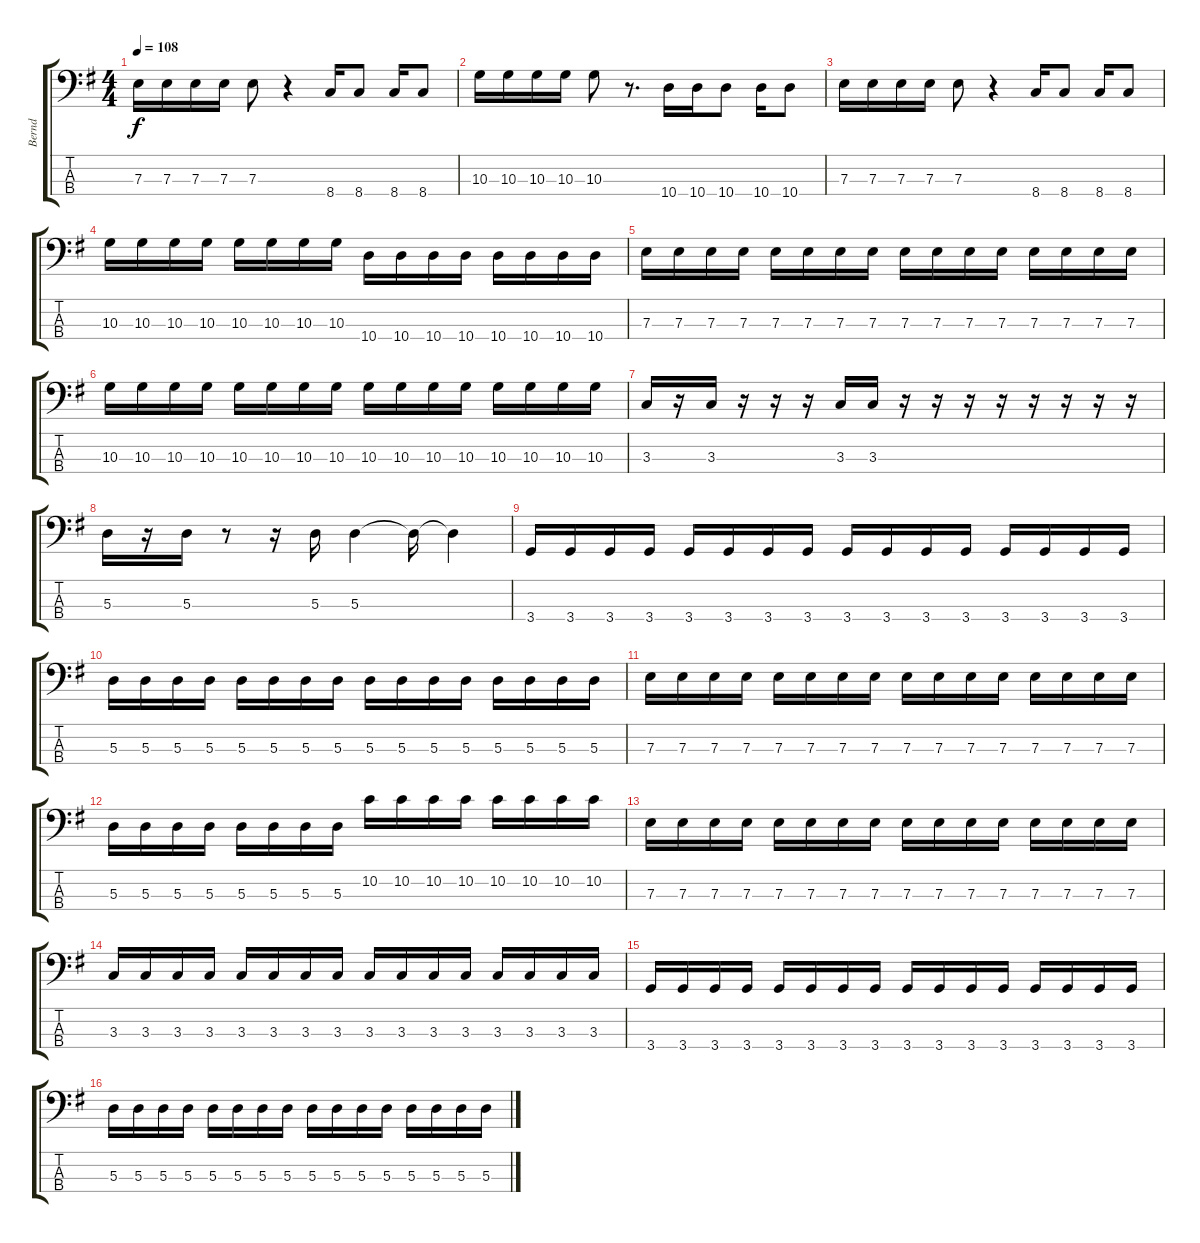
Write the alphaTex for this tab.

\track ("Bernd" "Bernd") {instrument electricbassfinger}
\staff {score tabs}
\tuning (G2 D2 A1 E1) {hide}
\ts (4 4)
\tempo 108
\clef f4
\ks g
7.3.16{dy f} 7.3.16 7.3.16 7.3.16 7.3.8 r.4 8.4.16 8.4.8 8.4.16 8.4.8 |
10.3.16 10.3.16 10.3.16 10.3.16 10.3.8 r.8{d} 10.4.16 10.4.16 10.4.8 10.4.16 10.4.8 |
7.3.16 7.3.16 7.3.16 7.3.16 7.3.8 r.4 8.4.16 8.4.8 8.4.16 8.4.8 |
10.3.16 10.3.16 10.3.16 10.3.16 10.3.16 10.3.16 10.3.16 10.3.16 10.4.16 10.4.16 10.4.16 10.4.16 10.4.16 10.4.16 10.4.16 10.4.16 |
7.3.16 7.3.16 7.3.16 7.3.16 7.3.16 7.3.16 7.3.16 7.3.16 7.3.16 7.3.16 7.3.16 7.3.16 7.3.16 7.3.16 7.3.16 7.3.16 |
10.3.16 10.3.16 10.3.16 10.3.16 10.3.16 10.3.16 10.3.16 10.3.16 10.3.16 10.3.16 10.3.16 10.3.16 10.3.16 10.3.16 10.3.16 10.3.16 |
3.3.16 r.16 3.3.16 r.16 r.16 r.16 3.3.16 3.3.16 r.16 r.16 r.16 r.16 r.16 r.16 r.16 r.16 |
5.3.16 r.16 5.3.16 r.8 r.16 5.3.16 5.3.4 5.3{t}.16 5.3{t}.4 |
3.4.16 3.4.16 3.4.16 3.4.16 3.4.16 3.4.16 3.4.16 3.4.16 3.4.16 3.4.16 3.4.16 3.4.16 3.4.16 3.4.16 3.4.16 3.4.16 |
5.3.16 5.3.16 5.3.16 5.3.16 5.3.16 5.3.16 5.3.16 5.3.16 5.3.16 5.3.16 5.3.16 5.3.16 5.3.16 5.3.16 5.3.16 5.3.16 |
7.3.16 7.3.16 7.3.16 7.3.16 7.3.16 7.3.16 7.3.16 7.3.16 7.3.16 7.3.16 7.3.16 7.3.16 7.3.16 7.3.16 7.3.16 7.3.16 |
5.3.16 5.3.16 5.3.16 5.3.16 5.3.16 5.3.16 5.3.16 5.3.16 10.2.16 10.2.16 10.2.16 10.2.16 10.2.16 10.2.16 10.2.16 10.2.16 |
7.3.16 7.3.16 7.3.16 7.3.16 7.3.16 7.3.16 7.3.16 7.3.16 7.3.16 7.3.16 7.3.16 7.3.16 7.3.16 7.3.16 7.3.16 7.3.16 |
3.3.16 3.3.16 3.3.16 3.3.16 3.3.16 3.3.16 3.3.16 3.3.16 3.3.16 3.3.16 3.3.16 3.3.16 3.3.16 3.3.16 3.3.16 3.3.16 |
3.4.16 3.4.16 3.4.16 3.4.16 3.4.16 3.4.16 3.4.16 3.4.16 3.4.16 3.4.16 3.4.16 3.4.16 3.4.16 3.4.16 3.4.16 3.4.16 |
5.3.16 5.3.16 5.3.16 5.3.16 5.3.16 5.3.16 5.3.16 5.3.16 5.3.16 5.3.16 5.3.16 5.3.16 5.3.16 5.3.16 5.3.16 5.3.16
